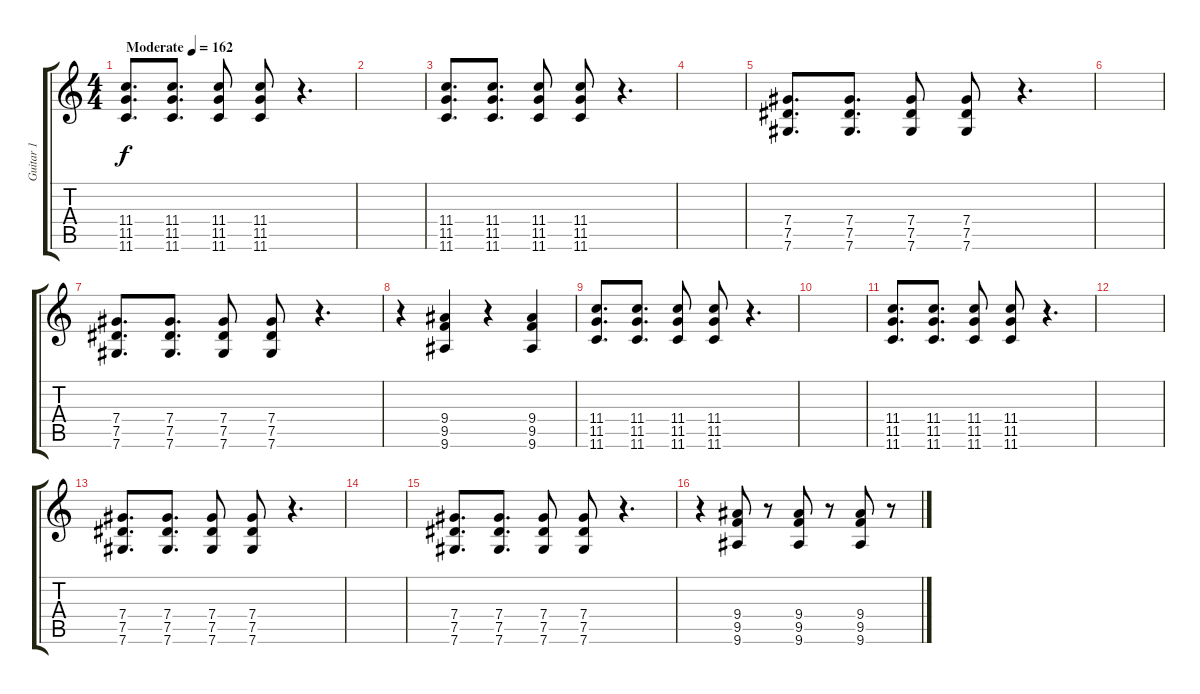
\track ("Guitar 1" "Guitar 1") {solo instrument overdrivenguitar}
\staff {score tabs}
\tuning (Eb4 Bb3 Gb3 Db3 Ab2 Db2) {hide}
\ts (4 4)
\tempo (162 "Moderate")
\clef g2
\ks c
(11.4 11.5 11.6).8{d dy f instrument overdrivenguitar} (11.4 11.5 11.6).8{d} (11.4 11.5 11.6).8 (11.4 11.5 11.6).8 r.4{d} |
|
(11.4 11.5 11.6).8{d} (11.4 11.5 11.6).8{d} (11.4 11.5 11.6).8 (11.4 11.5 11.6).8 r.4{d} |
|
(7.4 7.5 7.6).8{d} (7.4 7.5 7.6).8{d} (7.4 7.5 7.6).8 (7.4 7.5 7.6).8 r.4{d} |
|
(7.4 7.5 7.6).8{d} (7.4 7.5 7.6).8{d} (7.4 7.5 7.6).8 (7.4 7.5 7.6).8 r.4{d} |
r.4 (9.4 9.5 9.6).4 r.4 (9.4 9.5 9.6).4 |
(11.4 11.5 11.6).8{d} (11.4 11.5 11.6).8{d} (11.4 11.5 11.6).8 (11.4 11.5 11.6).8 r.4{d} |
|
(11.4 11.5 11.6).8{d} (11.4 11.5 11.6).8{d} (11.4 11.5 11.6).8 (11.4 11.5 11.6).8 r.4{d} |
|
(7.4 7.5 7.6).8{d} (7.4 7.5 7.6).8{d} (7.4 7.5 7.6).8 (7.4 7.5 7.6).8 r.4{d} |
|
(7.4 7.5 7.6).8{d} (7.4 7.5 7.6).8{d} (7.4 7.5 7.6).8 (7.4 7.5 7.6).8 r.4{d} |
r.4 (9.4 9.5 9.6).8 r.8 (9.4 9.5 9.6).8 r.8 (9.4 9.5 9.6).8 r.8
